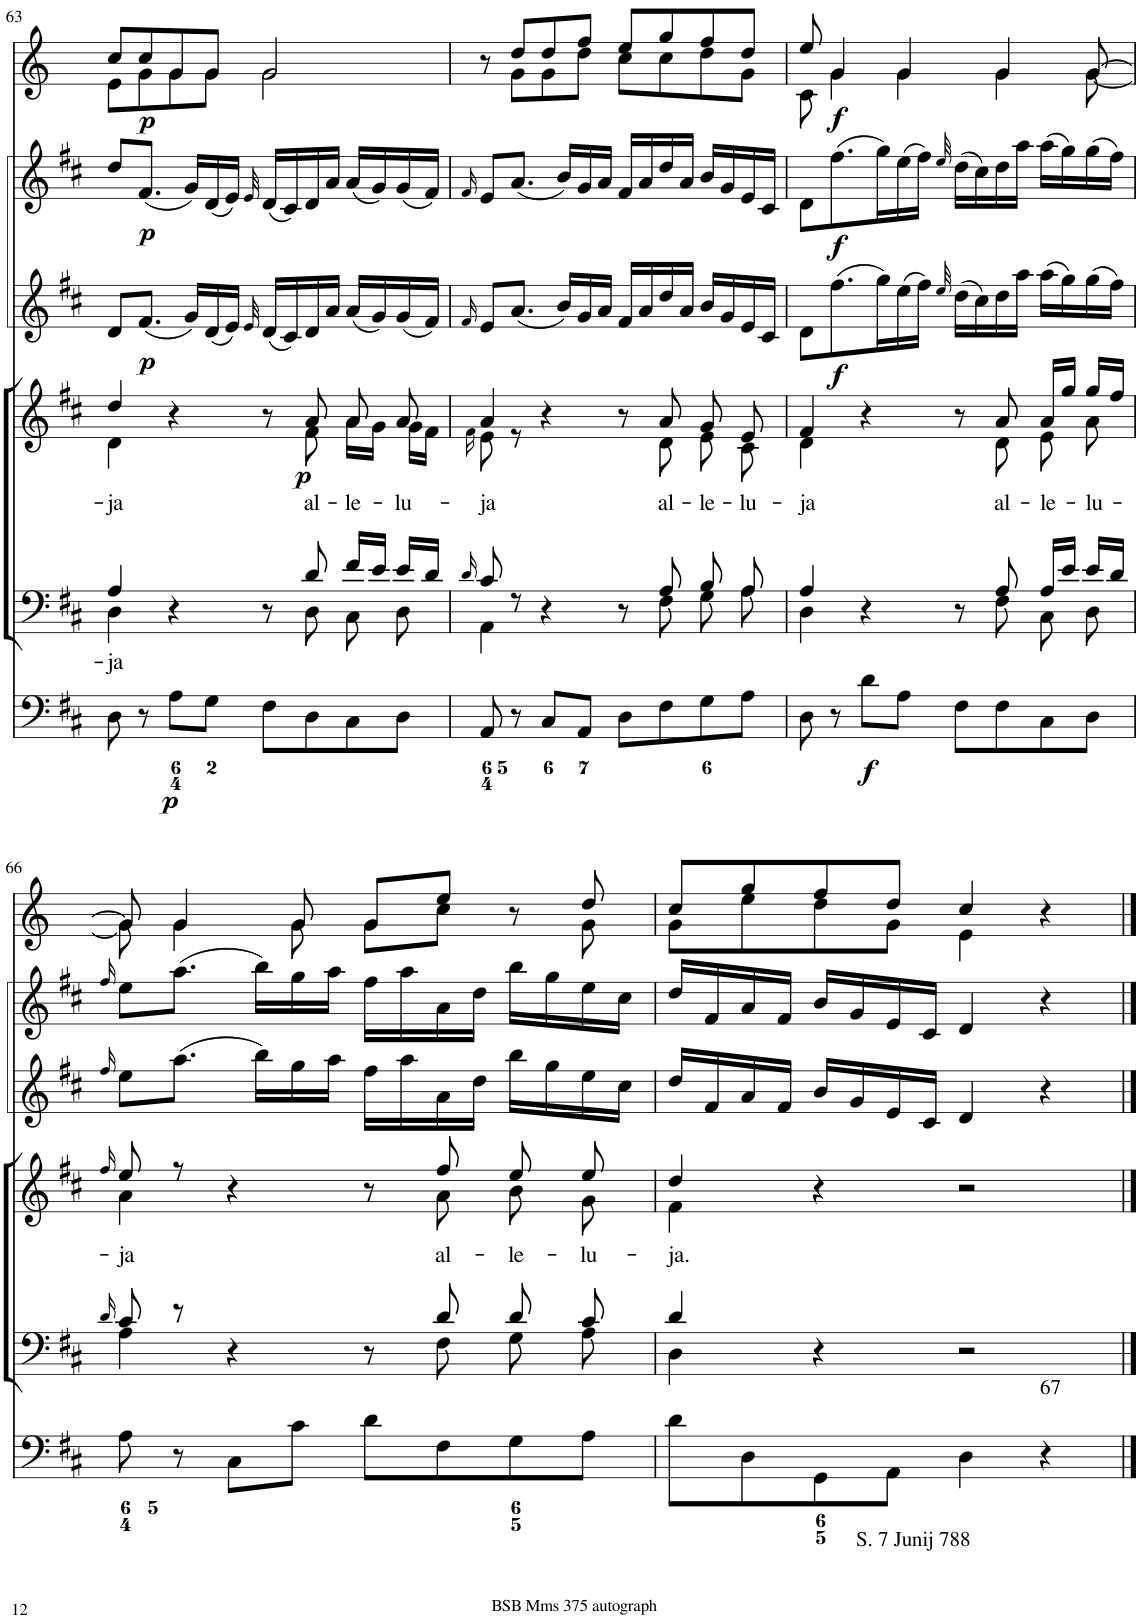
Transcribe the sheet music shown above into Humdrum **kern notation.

**kern	**dynam	**kern	**text	**kern	**text	**dynam	**kern	**dynam	**kern	**dynam	**kern	**dynam
*part6	*part6	*part5	*part5	*part4	*part4	*part4	*part3	*part3	*part2	*part2	*part1	*part1
*staff6	*staff6	*staff5	*staff5	*staff4	*staff4	*staff4	*staff3	*staff3	*staff2	*staff2	*staff1	*staff1
*I"Organ	*	*I"Voice	*	*I"Voice	*	*	*I"Violin	*	*I"Violini	*	*I"Corni in D	*
*	*	*	*	*	*	*	*I'Vln	*	*I'Vln	*	*	*
!!LO:PB:g=z
*clefF4	*	*clefF4	*	*clefG2	*	*	*clefG2	*	*clefG2	*	*clefG2	*
*	*	*	*	*	*	*	*	*	*	*	*Trd6c10	*
*k[f#c#]	*	*k[f#c#]	*	*k[f#c#]	*	*	*k[f#c#]	*	*k[f#c#]	*	*k[]	*
*M4/4	*	*M4/4	*	*M4/4	*	*	*M4/4	*	*M4/4	*	*M4/4	*
*met(c)	*	*met(c)	*	*met(c)	*	*	*met(c)	*	*met(c)	*	*met(c)	*
=63	=63	=63	=63	=63	=63	=63	=63	=63	=63	=63	=63	=63
!	!	!	!LO:LY:b	!	!LO:LY:b	!	!	!	!	!	!	!
*	*	*^	*	*^	*	*	*	*	*	*	*^	*
8D\	.	4A/	4D\	-ja	4dd/	4d\	-ja	.	8d/L	.	8dd/L	.	8cc/L	8e\L	.
!	!	!	!	!	!	!	!	!	!	!LO:DY:b	!	!LO:DY:b	!	!	!LO:DY:b
8r	.	.	.	.	.	.	.	.	(8.f#/J	p	(8.f#/J	p	8cc/	8g\	p
!	!LO:DY:b	!	!	!	!	!	!	!	!	!	!	!	!	!	!
8A\L	p	4r	4.ryy	.	4r	4.ryy	.	.	.	.	.	.	8g/	8g\	.
.	.	.	.	.	.	.	.	.	16g/LL)	.	16g/LL)	.	.	.	.
8G\J	.	.	.	.	.	.	.	.	(16d/	.	(16d/	.	8g/J	8g\J	.
.	.	.	.	.	.	.	.	.	16e/JJ)	.	16e/JJ)	.	.	.	.
.	.	.	.	.	.	.	.	.	32qe/	.	32qe/	.	.	.	.
8F#\L	.	8r	.	.	8r	.	.	.	(16d/LL	.	(16d/LL	.	2g/	2g\	.
.	.	.	.	.	.	.	.	.	16c#/)	.	16c#/)	.	.	.	.
!	!	!	!	!	!	!	!LO:LY:b	!LO:DY:b	!	!	!	!	!	!	!
8D\	.	8d/	8D\	.	8a/	8f#\	al-	p	16d/	.	16d/	.	.	.	.
.	.	.	.	.	.	.	.	.	16a/JJ	.	16a/JJ	.	.	.	.
!	!	!	!	!	!	!	!LO:LY:b	!	!	!	!	!	!	!	!
8C#\	.	16f#/LL	8C#\	.	8a/	16a\LL	-le-	.	(16a/LL	.	(16a/LL	.	.	.	.
.	.	16e/JJ	.	.	.	16g\JJ	.	.	16g/)	.	16g/)	.	.	.	.
!	!	!	!	!	!	!	!LO:LY:b	!	!	!	!	!	!	!	!
8D\J	.	16e/LL	8D\	.	8a/	16g\LL	-lu-	.	(16g/	.	(16g/	.	.	.	.
.	.	16d/JJ	.	.	.	16f#\JJ	.	.	16f#/JJ)	.	16f#/JJ)	.	.	.	.
=64	=64	=64	=64	=64	=64	=64	=64	=64	=64	=64	=64	=64	=64	=64	=64
.	.	16qd/	.	.	.	16qf#\	.	.	16qf#/	.	16qf#/	.	.	.	.
!	!	!	!	!	!	!	!LO:LY:b	!	!	!	!	!	!	!	!
8AA/	.	8c#/	4AA\	.	4a/	8e\	-ja	.	8e/L	.	8e/L	.	8r	8ryy	.
8r	.	8r	.	.	.	8r	.	.	(8.a/J	.	(8.a/J	.	8dd/L	8g\L	.
8C#/L	.	4r	4.ryy	.	4r	4.ryy	.	.	.	.	.	.	8dd/	8g\	.
.	.	.	.	.	.	.	.	.	16b/LL)	.	16b/LL)	.	.	.	.
8AA/J	.	.	.	.	.	.	.	.	16g/	.	16g/	.	8ff/J	8dd\J	.
.	.	.	.	.	.	.	.	.	16a/JJ	.	16a/JJ	.	.	.	.
8D\L	.	8r	.	.	8r	.	.	.	16f#/LL	.	16f#/LL	.	8ee/L	8cc\L	.
.	.	.	.	.	.	.	.	.	16a/	.	16a/	.	.	.	.
!	!	!	!	!	!	!	!LO:LY:b	!	!	!	!	!	!	!	!
8F#\	.	8A/	8F#\	.	8a/	8d\	al-	.	16dd/	.	16dd/	.	8gg/	8cc\	.
.	.	.	.	.	.	.	.	.	16a/JJ	.	16a/JJ	.	.	.	.
!	!	!	!	!	!	!	!LO:LY:b	!	!	!	!	!	!	!	!
8G\	.	8B/	8G\	.	8g/	8e\	-le-	.	16b/LL	.	16b/LL	.	8ff/	8dd\	.
.	.	.	.	.	.	.	.	.	16g/	.	16g/	.	.	.	.
!	!	!	!	!	!	!	!LO:LY:b	!	!	!	!	!	!	!	!
8A\J	.	8A/	8A\	.	8e/	8c#\	-lu-	.	16e/	.	16e/	.	8dd/J	8g\J	.
.	.	.	.	.	.	.	.	.	16c#/JJ	.	16c#/JJ	.	.	.	.
=65	=65	=65	=65	=65	=65	=65	=65	=65	=65	=65	=65	=65	=65	=65	=65
!	!	!	!	!	!	!	!LO:LY:b	!	!	!	!	!	!	!	!
8D\	.	4A/	4D\	.	4f#/	4d\	-ja	.	8d\L	.	8d\L	.	8ee/	8c\	.
!	!	!	!	!	!	!	!	!	!	!LO:DY:b	!	!LO:DY:b	!	!	!LO:DY:b
8r	.	.	.	.	.	.	.	.	(8.ff#\	f	(8.ff#\	f	4g/	4g\	f
!	!LO:DY:b	!	!	!	!	!	!	!	!	!	!	!	!	!	!
8d\L	f	4r	4.ryy	.	4r	4.ryy	.	.	.	.	.	.	.	.	.
.	.	.	.	.	.	.	.	.	16gg\L)	.	16gg\L)	.	.	.	.
8A\J	.	.	.	.	.	.	.	.	(16ee\	.	(16ee\	.	4g/	4g\	.
.	.	.	.	.	.	.	.	.	16ff#\JJ)	.	16ff#\JJ)	.	.	.	.
.	.	.	.	.	.	.	.	.	32qee/	.	32qee/	.	.	.	.
8F#\L	.	8r	.	.	8r	.	.	.	(16dd\LL	.	(16dd\LL	.	.	.	.
.	.	.	.	.	.	.	.	.	16cc#\)	.	16cc#\)	.	.	.	.
!	!	!	!	!	!	!	!LO:LY:b	!	!	!	!	!	!	!	!
8F#\	.	8A/	8F#\	.	8a/	8d\	al-	.	16dd\	.	16dd\	.	4g/	4g\	.
.	.	.	.	.	.	.	.	.	16aa\JJ	.	16aa\JJ	.	.	.	.
!	!	!	!	!	!	!	!LO:LY:b	!	!	!	!	!	!	!	!
8C#\	.	16A/LL	8C#\	.	16a/LL	8e\	-le-	.	(16aa\LL	.	(16aa\LL	.	.	.	.
.	.	16e/JJ	.	.	16gg/JJ	.	.	.	16gg\)	.	16gg\)	.	.	.	.
!	!	!	!	!	!	!	!LO:LY:b	!	!	!	!	!	!	!	!
8D\J	.	16e/LL	8D\	.	16gg/LL	8a\	-lu-	.	(16gg\	.	(16gg\	.	[8g/	[8g\	.
.	.	16d/JJ	.	.	16ff#/JJ	.	.	.	16ff#\JJ)	.	16ff#\JJ)	.	.	.	.
!!LO:LB:g=z	!!
=66	=66	=66	=66	=66	=66	=66	=66	=66	=66	=66	=66	=66	=66	=66	=66
.	.	16qd/	.	.	16qff#/	.	.	.	16qff#/	.	16qff#/	.	.	.	.
!	!	!	!	!	!	!	!LO:LY:b	!	!	!	!	!	!	!	!
8A\	.	8c#/	4A\	.	8ee/	4a\	-ja	.	8ee\L	.	8ee\L	.	8g/]	8g\]	.
8r	.	8r	.	.	8r	.	.	.	(8.aa\J	.	(8.aa\J	.	4g/	4g\	.
8C#\L	.	4r	4.ryy	.	4r	4.ryy	.	.	.	.	.	.	.	.	.
.	.	.	.	.	.	.	.	.	16bb\LL)	.	16bb\LL)	.	.	.	.
8c#\J	.	.	.	.	.	.	.	.	16gg\	.	16gg\	.	8g/	8g\	.
.	.	.	.	.	.	.	.	.	16aa\JJ	.	16aa\JJ	.	.	.	.
8d\L	.	8r	.	.	8r	.	.	.	16ff#\LL	.	16ff#\LL	.	8g/L	8g\L	.
.	.	.	.	.	.	.	.	.	16aa\	.	16aa\	.	.	.	.
!	!	!	!	!	!	!	!LO:LY:b	!	!	!	!	!	!	!	!
8F#\	.	8d/	8F#\	.	8ff#/	8a\	al-	.	16a\	.	16a\	.	8ee/J	8cc\J	.
.	.	.	.	.	.	.	.	.	16dd\JJ	.	16dd\JJ	.	.	.	.
!	!	!	!	!	!	!	!LO:LY:b	!	!	!	!	!	!	!	!
8G\	.	8d/	8G\	.	8ee/	8b\	-le-	.	16bb\LL	.	16bb\LL	.	8r	8ryy	.
.	.	.	.	.	.	.	.	.	16gg\	.	16gg\	.	.	.	.
!	!	!	!	!	!	!	!LO:LY:b	!	!	!	!	!	!	!	!
8A\J	.	8c#/	8A\	.	8ee/	8g\	-lu-	.	16ee\	.	16ee\	.	8dd/	8g\	.
.	.	.	.	.	.	.	.	.	16cc#\JJ	.	16cc#\JJ	.	.	.	.
=67	=67	=67	=67	=67	=67	=67	=67	=67	=67	=67	=67	=67	=67	=67	=67
!	!	!	!	!	!	!	!LO:LY:b	!	!	!	!	!	!	!	!
8d\L	.	4d/	4D\	.	4dd/	4f#\	-ja.	.	16dd/LL	.	16dd/LL	.	8cc/L	8g\L	.
.	.	.	.	.	.	.	.	.	16f#/	.	16f#/	.	.	.	.
8D\	.	.	.	.	.	.	.	.	16a/	.	16a/	.	8gg/	8ee\	.
.	.	.	.	.	.	.	.	.	16f#/JJ	.	16f#/JJ	.	.	.	.
8GG\	.	4r	2.ryy	.	4r	2.ryy	.	.	16b/LL	.	16b/LL	.	8ff/	8dd\	.
.	.	.	.	.	.	.	.	.	16g/	.	16g/	.	.	.	.
8AA\J	.	.	.	.	.	.	.	.	16e/	.	16e/	.	8dd/J	8g\J	.
.	.	.	.	.	.	.	.	.	16c#/JJ	.	16c#/JJ	.	.	.	.
!LO:TX:b:t=S. 7 Junij 788	!	!	!	!	!	!	!	!	!	!	!	!	!	!	!
4D\	.	2r	.	.	2r	.	.	.	4d/	.	4d/	.	4cc/	4e\	.
!LO:TX:a:t=67	!	!	!	!	!	!	!	!	!	!	!	!	!	!	!
4r	.	.	.	.	.	.	.	.	4r	.	4r	.	4r	4ryy	.
*	*	*v	*v	*	*	*	*	*	*	*	*	*	*v	*v	*
*	*	*	*	*v	*v	*	*	*	*	*	*	*	*
==	==	==	==	==	==	==	==	==	==	==	==	==
*-	*-	*-	*-	*-	*-	*-	*-	*-	*-	*-	*-	*-
